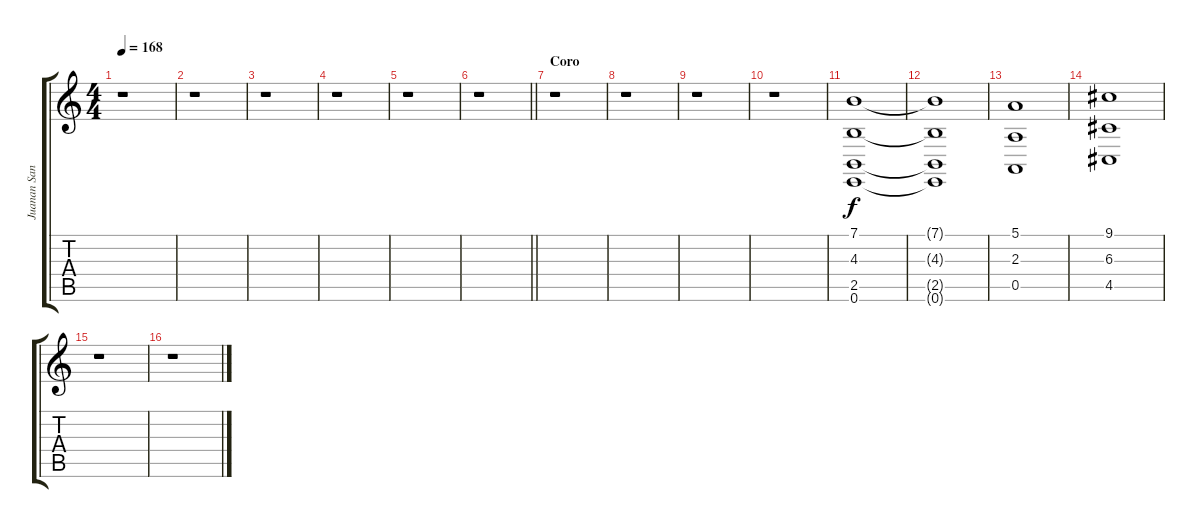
\track ("Juanan San Martín" "Juanan San") {instrument choiraahs}
\staff {score tabs}
\tuning (E4 B3 G3 D3 A2 E2) {hide}
\ts (4 4)
\tempo 168
\clef g2
\ks c
r.1{dy f} |
r.1 |
r.1 |
r.1 |
r.1 |
\barLineRight lightlight
r.1 |
\section ("" "Coro")
r.1 |
r.1 |
r.1 |
r.1 |
(7.1 4.3 2.5 0.6).1 |
(7.1{t} 4.3{t} 2.5{t} 0.6{t}).1 |
(5.1 2.3 0.5).1 |
(9.1 6.3 4.5).1 |
r.1 |
r.1
